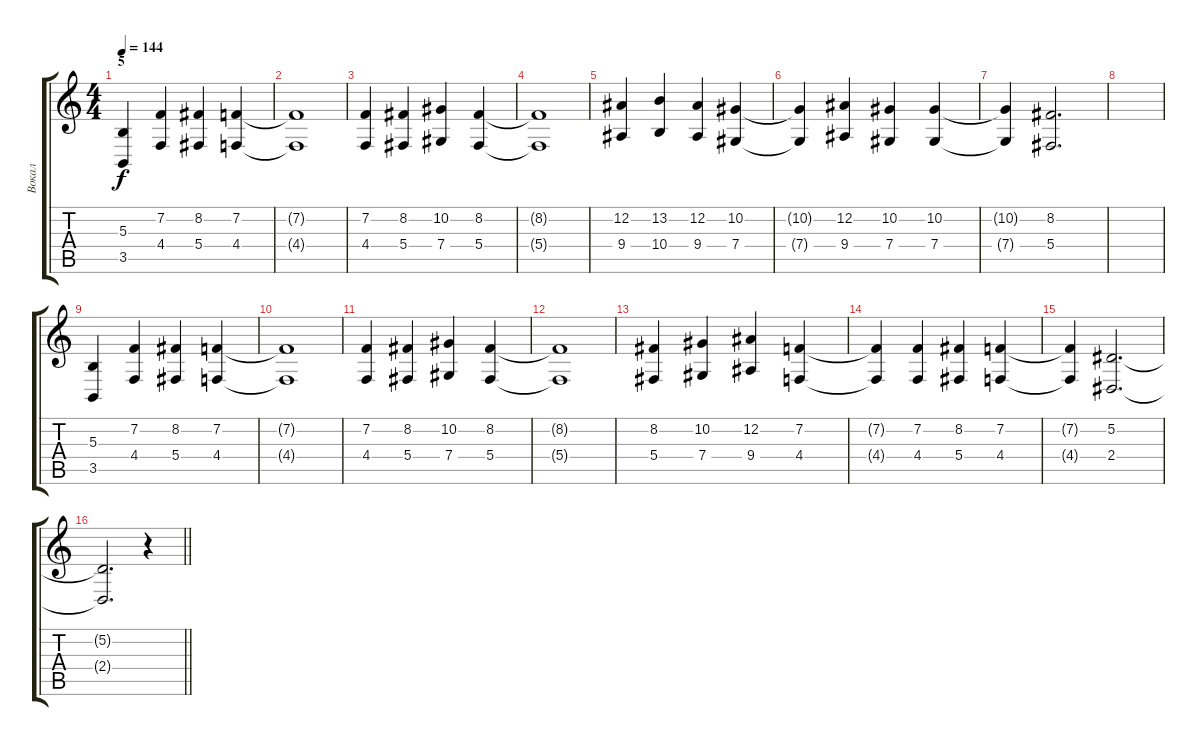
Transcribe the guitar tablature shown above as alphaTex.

\track ("Вокал" "Вокал") {instrument choiraahs}
\staff {score tabs}
\tuning (Eb4 Bb3 Gb3 Db3 Ab2 Eb2) {hide}
\ts (4 4)
\section ("" "5")
\tempo 144
\clef g2
\ks c
(5.3 3.5).4{dy f} (7.2 4.4).4 (8.2 5.4).4 (7.2 4.4).4 |
(7.2{t} 4.4{t}).1 |
(7.2 4.4).4 (8.2 5.4).4 (10.2 7.4).4 (8.2 5.4).4 |
(8.2{t} 5.4{t}).1 |
(12.2 9.4).4 (13.2 10.4).4 (12.2 9.4).4 (10.2 7.4).4 |
(10.2{t} 7.4{t}).4 (12.2 9.4).4 (10.2 7.4).4 (10.2 7.4).4 |
(10.2{t} 7.4{t}).4 (8.2 5.4).2{d} |
|
(5.3 3.5).4 (7.2 4.4).4 (8.2 5.4).4 (7.2 4.4).4 |
(7.2{t} 4.4{t}).1 |
(7.2 4.4).4 (8.2 5.4).4 (10.2 7.4).4 (8.2 5.4).4 |
(8.2{t} 5.4{t}).1 |
(8.2 5.4).4 (10.2 7.4).4 (12.2 9.4).4 (7.2 4.4).4 |
(7.2{t} 4.4{t}).4 (7.2 4.4).4 (8.2 5.4).4 (7.2 4.4).4 |
(7.2{t} 4.4{t}).4 (5.2 2.4).2{d} |
\barLineRight lightlight
(5.2{t} 2.4{t}).2{d} r.4
